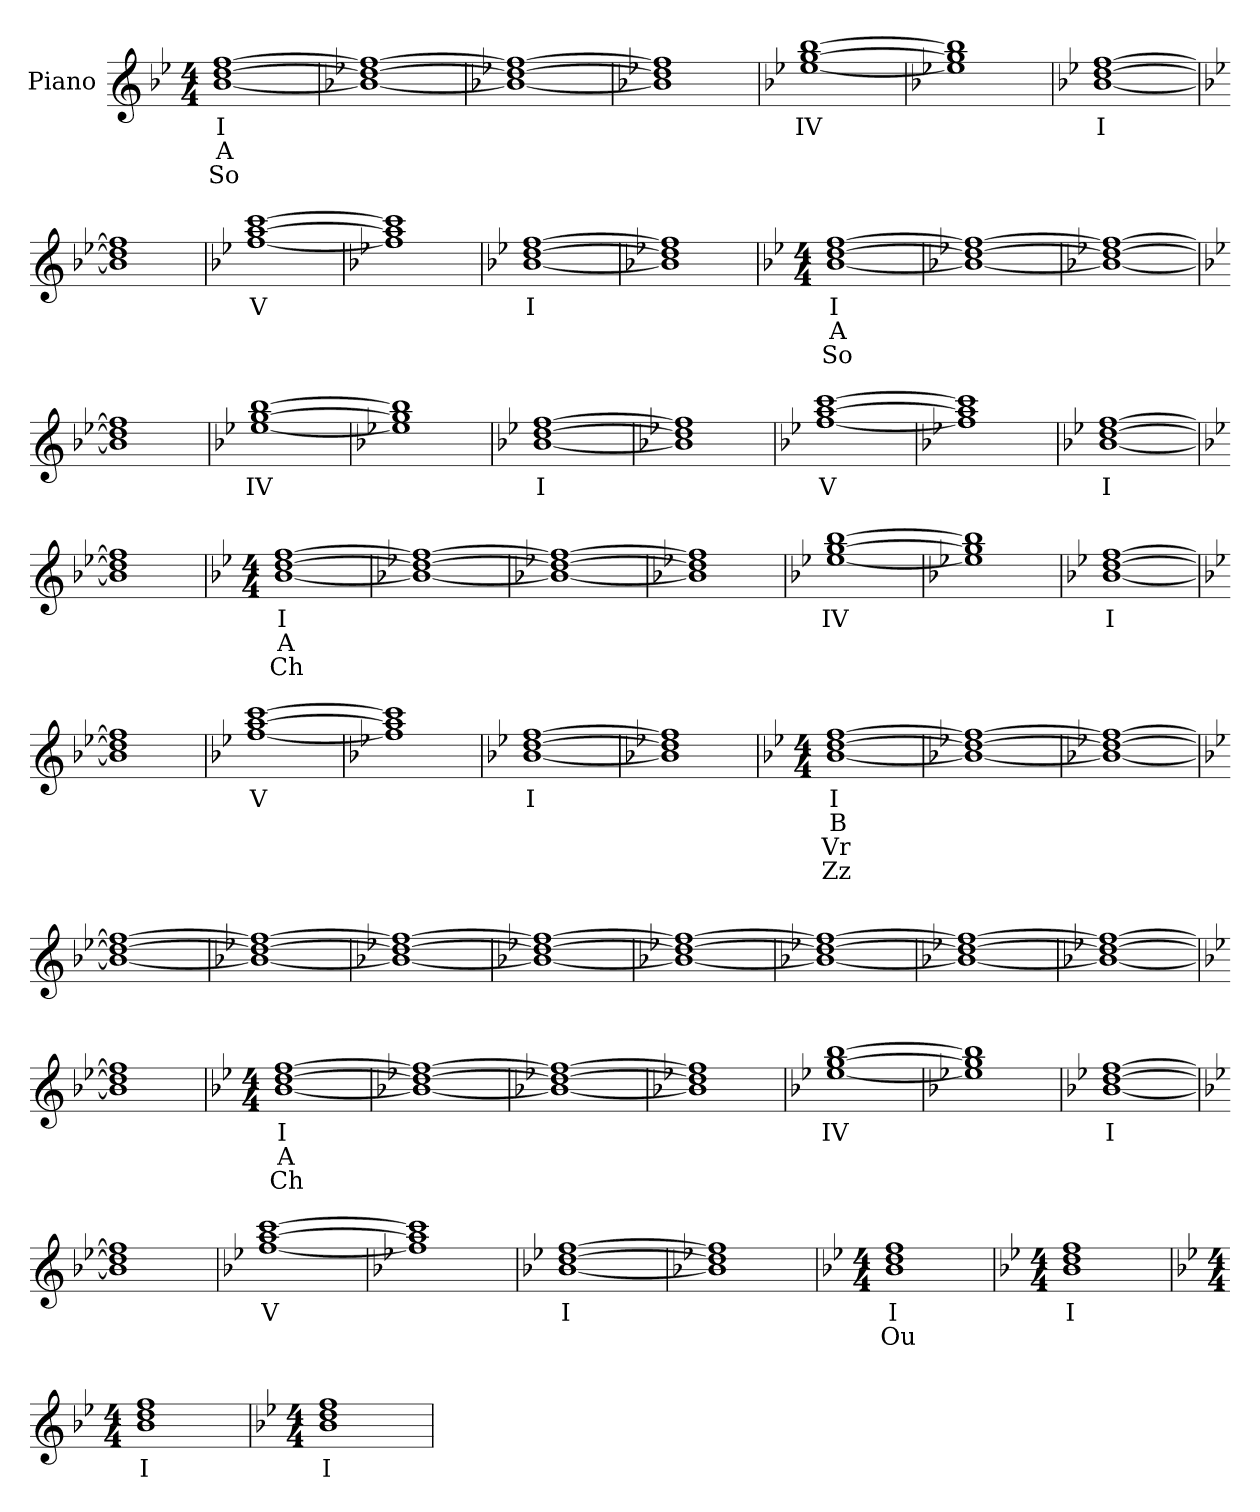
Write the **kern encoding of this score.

**kern	**text	**text	**text	**text
*part1	*part1	*part1	*part1	*part1
*staff1	*staff1	*staff1	*staff1	*staff1
*I"Piano	*	*	*	*
*I'Pno	*	*	*	*
*k[b-e-]	*	*	*	*
*B-:	*	*	*	*
*M4/4	*	*	*	*
=	=	=	=	=
[1b- [1dd [1ff	I	A	So	.
=	=	=	=	=
*k[b-e-]	*	*	*	*
*B-:	*	*	*	*
1b-_ 1dd_ 1ff_	.	.	.	.
=	=	=	=	=
*k[b-e-]	*	*	*	*
*B-:	*	*	*	*
1b-_ 1dd_ 1ff_	.	.	.	.
=	=	=	=	=
*k[b-e-]	*	*	*	*
*B-:	*	*	*	*
1b-] 1dd] 1ff]	.	.	.	.
=	=	=	=	=
*k[b-e-]	*	*	*	*
*B-:	*	*	*	*
[1ee- [1gg [1bb-	IV	.	.	.
=	=	=	=	=
*k[b-e-]	*	*	*	*
*B-:	*	*	*	*
1ee-] 1gg] 1bb-]	.	.	.	.
=	=	=	=	=
*k[b-e-]	*	*	*	*
*B-:	*	*	*	*
[1b- [1dd [1ff	I	.	.	.
=	=	=	=	=
*k[b-e-]	*	*	*	*
*B-:	*	*	*	*
1b-] 1dd] 1ff]	.	.	.	.
=	=	=	=	=
*k[b-e-]	*	*	*	*
*B-:	*	*	*	*
[1ff [1aa [1ccc	V	.	.	.
=	=	=	=	=
*k[b-e-]	*	*	*	*
*B-:	*	*	*	*
1ff] 1aa] 1ccc]	.	.	.	.
=	=	=	=	=
*k[b-e-]	*	*	*	*
*B-:	*	*	*	*
[1b- [1dd [1ff	I	.	.	.
=	=	=	=	=
*k[b-e-]	*	*	*	*
*B-:	*	*	*	*
1b-] 1dd] 1ff]	.	.	.	.
=	=	=	=	=
*k[b-e-]	*	*	*	*
*B-:	*	*	*	*
*M4/4	*	*	*	*
[1b- [1dd [1ff	I	A	So	.
=	=	=	=	=
*k[b-e-]	*	*	*	*
*B-:	*	*	*	*
1b-_ 1dd_ 1ff_	.	.	.	.
=	=	=	=	=
*k[b-e-]	*	*	*	*
*B-:	*	*	*	*
1b-_ 1dd_ 1ff_	.	.	.	.
=	=	=	=	=
*k[b-e-]	*	*	*	*
*B-:	*	*	*	*
1b-] 1dd] 1ff]	.	.	.	.
=	=	=	=	=
*k[b-e-]	*	*	*	*
*B-:	*	*	*	*
[1ee- [1gg [1bb-	IV	.	.	.
=	=	=	=	=
*k[b-e-]	*	*	*	*
*B-:	*	*	*	*
1ee-] 1gg] 1bb-]	.	.	.	.
=	=	=	=	=
*k[b-e-]	*	*	*	*
*B-:	*	*	*	*
[1b- [1dd [1ff	I	.	.	.
=	=	=	=	=
*k[b-e-]	*	*	*	*
*B-:	*	*	*	*
1b-] 1dd] 1ff]	.	.	.	.
=	=	=	=	=
*k[b-e-]	*	*	*	*
*B-:	*	*	*	*
[1ff [1aa [1ccc	V	.	.	.
=	=	=	=	=
*k[b-e-]	*	*	*	*
*B-:	*	*	*	*
1ff] 1aa] 1ccc]	.	.	.	.
=	=	=	=	=
*k[b-e-]	*	*	*	*
*B-:	*	*	*	*
[1b- [1dd [1ff	I	.	.	.
=	=	=	=	=
*k[b-e-]	*	*	*	*
*B-:	*	*	*	*
1b-] 1dd] 1ff]	.	.	.	.
=	=	=	=	=
*k[b-e-]	*	*	*	*
*B-:	*	*	*	*
*M4/4	*	*	*	*
[1b- [1dd [1ff	I	A	Ch	.
=	=	=	=	=
*k[b-e-]	*	*	*	*
*B-:	*	*	*	*
1b-_ 1dd_ 1ff_	.	.	.	.
=	=	=	=	=
*k[b-e-]	*	*	*	*
*B-:	*	*	*	*
1b-_ 1dd_ 1ff_	.	.	.	.
=	=	=	=	=
*k[b-e-]	*	*	*	*
*B-:	*	*	*	*
1b-] 1dd] 1ff]	.	.	.	.
=	=	=	=	=
*k[b-e-]	*	*	*	*
*B-:	*	*	*	*
[1ee- [1gg [1bb-	IV	.	.	.
=	=	=	=	=
*k[b-e-]	*	*	*	*
*B-:	*	*	*	*
1ee-] 1gg] 1bb-]	.	.	.	.
=	=	=	=	=
*k[b-e-]	*	*	*	*
*B-:	*	*	*	*
[1b- [1dd [1ff	I	.	.	.
=	=	=	=	=
*k[b-e-]	*	*	*	*
*B-:	*	*	*	*
1b-] 1dd] 1ff]	.	.	.	.
=	=	=	=	=
*k[b-e-]	*	*	*	*
*B-:	*	*	*	*
[1ff [1aa [1ccc	V	.	.	.
=	=	=	=	=
*k[b-e-]	*	*	*	*
*B-:	*	*	*	*
1ff] 1aa] 1ccc]	.	.	.	.
=	=	=	=	=
*k[b-e-]	*	*	*	*
*B-:	*	*	*	*
[1b- [1dd [1ff	I	.	.	.
=	=	=	=	=
*k[b-e-]	*	*	*	*
*B-:	*	*	*	*
1b-] 1dd] 1ff]	.	.	.	.
=	=	=	=	=
*k[b-e-]	*	*	*	*
*B-:	*	*	*	*
*M4/4	*	*	*	*
[1b- [1dd [1ff	I	B	Vr	Zz
=	=	=	=	=
*k[b-e-]	*	*	*	*
*B-:	*	*	*	*
1b-_ 1dd_ 1ff_	.	.	.	.
=	=	=	=	=
*k[b-e-]	*	*	*	*
*B-:	*	*	*	*
1b-_ 1dd_ 1ff_	.	.	.	.
=	=	=	=	=
*k[b-e-]	*	*	*	*
*B-:	*	*	*	*
1b-_ 1dd_ 1ff_	.	.	.	.
=	=	=	=	=
*k[b-e-]	*	*	*	*
*B-:	*	*	*	*
1b-_ 1dd_ 1ff_	.	.	.	.
=	=	=	=	=
*k[b-e-]	*	*	*	*
*B-:	*	*	*	*
1b-_ 1dd_ 1ff_	.	.	.	.
=	=	=	=	=
*k[b-e-]	*	*	*	*
*B-:	*	*	*	*
1b-_ 1dd_ 1ff_	.	.	.	.
=	=	=	=	=
*k[b-e-]	*	*	*	*
*B-:	*	*	*	*
1b-_ 1dd_ 1ff_	.	.	.	.
=	=	=	=	=
*k[b-e-]	*	*	*	*
*B-:	*	*	*	*
1b-_ 1dd_ 1ff_	.	.	.	.
=	=	=	=	=
*k[b-e-]	*	*	*	*
*B-:	*	*	*	*
1b-_ 1dd_ 1ff_	.	.	.	.
=	=	=	=	=
*k[b-e-]	*	*	*	*
*B-:	*	*	*	*
1b-_ 1dd_ 1ff_	.	.	.	.
=	=	=	=	=
*k[b-e-]	*	*	*	*
*B-:	*	*	*	*
1b-] 1dd] 1ff]	.	.	.	.
=	=	=	=	=
*k[b-e-]	*	*	*	*
*B-:	*	*	*	*
*M4/4	*	*	*	*
[1b- [1dd [1ff	I	A	Ch	.
=	=	=	=	=
*k[b-e-]	*	*	*	*
*B-:	*	*	*	*
1b-_ 1dd_ 1ff_	.	.	.	.
=	=	=	=	=
*k[b-e-]	*	*	*	*
*B-:	*	*	*	*
1b-_ 1dd_ 1ff_	.	.	.	.
=	=	=	=	=
*k[b-e-]	*	*	*	*
*B-:	*	*	*	*
1b-] 1dd] 1ff]	.	.	.	.
=	=	=	=	=
*k[b-e-]	*	*	*	*
*B-:	*	*	*	*
[1ee- [1gg [1bb-	IV	.	.	.
=	=	=	=	=
*k[b-e-]	*	*	*	*
*B-:	*	*	*	*
1ee-] 1gg] 1bb-]	.	.	.	.
=	=	=	=	=
*k[b-e-]	*	*	*	*
*B-:	*	*	*	*
[1b- [1dd [1ff	I	.	.	.
=	=	=	=	=
*k[b-e-]	*	*	*	*
*B-:	*	*	*	*
1b-] 1dd] 1ff]	.	.	.	.
=	=	=	=	=
*k[b-e-]	*	*	*	*
*B-:	*	*	*	*
[1ff [1aa [1ccc	V	.	.	.
=	=	=	=	=
*k[b-e-]	*	*	*	*
*B-:	*	*	*	*
1ff] 1aa] 1ccc]	.	.	.	.
=	=	=	=	=
*k[b-e-]	*	*	*	*
*B-:	*	*	*	*
[1b- [1dd [1ff	I	.	.	.
=	=	=	=	=
*k[b-e-]	*	*	*	*
*B-:	*	*	*	*
1b-] 1dd] 1ff]	.	.	.	.
=	=	=	=	=
*k[b-e-]	*	*	*	*
*B-:	*	*	*	*
*M4/4	*	*	*	*
1b- 1dd 1ff	I	Ou	.	.
=	=	=	=	=
*k[b-e-]	*	*	*	*
*B-:	*	*	*	*
*M4/4	*	*	*	*
1b- 1dd 1ff	I	.	.	.
=	=	=	=	=
*k[b-e-]	*	*	*	*
*B-:	*	*	*	*
*M4/4	*	*	*	*
1b- 1dd 1ff	I	.	.	.
=	=	=	=	=
*k[b-e-]	*	*	*	*
*B-:	*	*	*	*
*M4/4	*	*	*	*
1b- 1dd 1ff	I	.	.	.
=	=	=	=	=
*-	*-	*-	*-	*-
